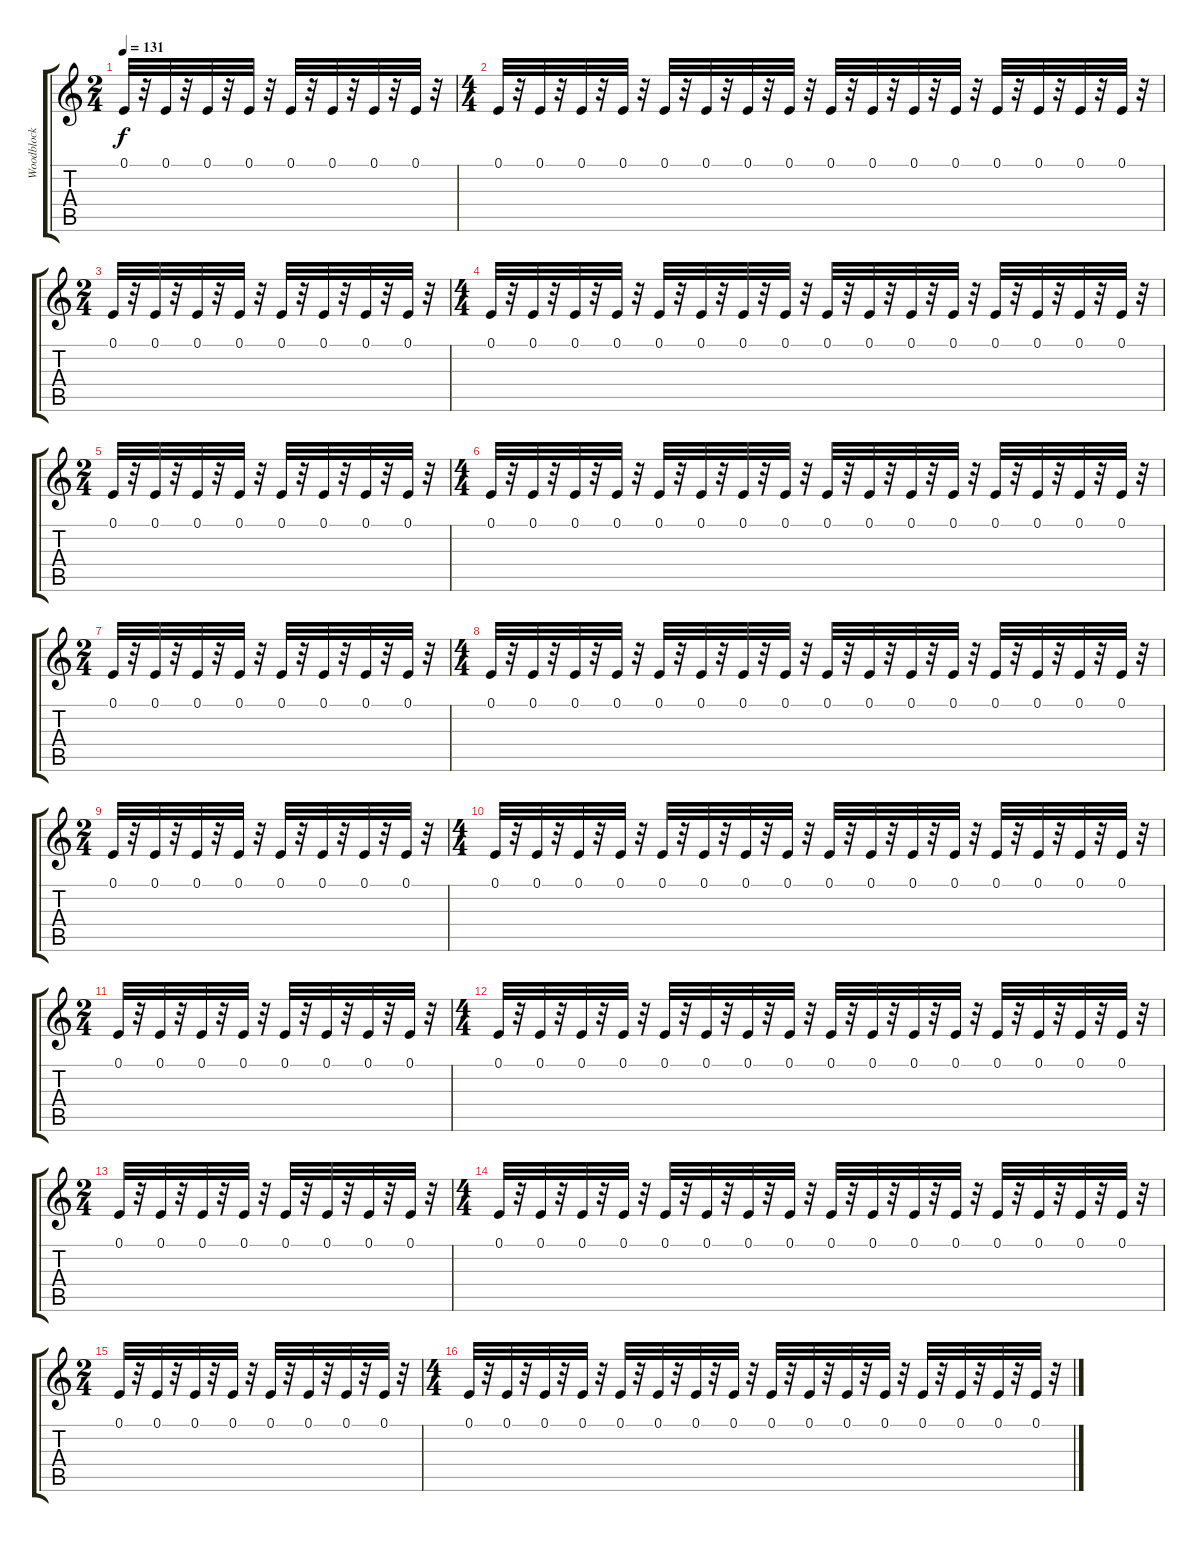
\track ("Woodblock" "Woodblock") {instrument woodblock}
\staff {score tabs}
\tuning (E4 B3 G3 D3 A2 E2) {hide}
\ts (2 4)
\tempo 131
\clef g2
\ks c
0.1.32{dy f balance 3} r.32 0.1.32 r.32 0.1.32 r.32 0.1.32 r.32 0.1.32 r.32 0.1.32 r.32 0.1.32 r.32 0.1.32 r.32 |
\ts (4 4)
0.1.32{balance 3} r.32 0.1.32 r.32 0.1.32 r.32 0.1.32 r.32 0.1.32 r.32 0.1.32 r.32 0.1.32 r.32 0.1.32 r.32 0.1.32 r.32 0.1.32 r.32 0.1.32 r.32 0.1.32 r.32 0.1.32 r.32 0.1.32 r.32 0.1.32 r.32 0.1.32 r.32 |
\ts (2 4)
0.1.32{balance 3} r.32 0.1.32 r.32 0.1.32 r.32 0.1.32 r.32 0.1.32 r.32 0.1.32 r.32 0.1.32 r.32 0.1.32 r.32 |
\ts (4 4)
0.1.32{balance 3} r.32 0.1.32 r.32 0.1.32 r.32 0.1.32 r.32 0.1.32 r.32 0.1.32 r.32 0.1.32 r.32 0.1.32 r.32 0.1.32 r.32 0.1.32 r.32 0.1.32 r.32 0.1.32 r.32 0.1.32 r.32 0.1.32 r.32 0.1.32 r.32 0.1.32 r.32 |
\ts (2 4)
0.1.32{balance 3} r.32 0.1.32 r.32 0.1.32 r.32 0.1.32 r.32 0.1.32 r.32 0.1.32 r.32 0.1.32 r.32 0.1.32 r.32 |
\ts (4 4)
0.1.32{balance 3} r.32 0.1.32 r.32 0.1.32 r.32 0.1.32 r.32 0.1.32 r.32 0.1.32 r.32 0.1.32 r.32 0.1.32 r.32 0.1.32 r.32 0.1.32 r.32 0.1.32 r.32 0.1.32 r.32 0.1.32 r.32 0.1.32 r.32 0.1.32 r.32 0.1.32 r.32 |
\ts (2 4)
0.1.32{balance 3} r.32 0.1.32 r.32 0.1.32 r.32 0.1.32 r.32 0.1.32 r.32 0.1.32 r.32 0.1.32 r.32 0.1.32 r.32 |
\ts (4 4)
0.1.32{balance 3} r.32 0.1.32 r.32 0.1.32 r.32 0.1.32 r.32 0.1.32 r.32 0.1.32 r.32 0.1.32 r.32 0.1.32 r.32 0.1.32 r.32 0.1.32 r.32 0.1.32 r.32 0.1.32 r.32 0.1.32 r.32 0.1.32 r.32 0.1.32 r.32 0.1.32 r.32 |
\ts (2 4)
0.1.32{balance 3} r.32 0.1.32 r.32 0.1.32 r.32 0.1.32 r.32 0.1.32 r.32 0.1.32 r.32 0.1.32 r.32 0.1.32 r.32 |
\ts (4 4)
0.1.32{balance 3} r.32 0.1.32 r.32 0.1.32 r.32 0.1.32 r.32 0.1.32 r.32 0.1.32 r.32 0.1.32 r.32 0.1.32 r.32 0.1.32 r.32 0.1.32 r.32 0.1.32 r.32 0.1.32 r.32 0.1.32 r.32 0.1.32 r.32 0.1.32 r.32 0.1.32 r.32 |
\ts (2 4)
0.1.32{balance 3} r.32 0.1.32 r.32 0.1.32 r.32 0.1.32 r.32 0.1.32 r.32 0.1.32 r.32 0.1.32 r.32 0.1.32 r.32 |
\ts (4 4)
0.1.32{balance 3} r.32 0.1.32 r.32 0.1.32 r.32 0.1.32 r.32 0.1.32 r.32 0.1.32 r.32 0.1.32 r.32 0.1.32 r.32 0.1.32 r.32 0.1.32 r.32 0.1.32 r.32 0.1.32 r.32 0.1.32 r.32 0.1.32 r.32 0.1.32 r.32 0.1.32 r.32 |
\ts (2 4)
0.1.32{balance 3} r.32 0.1.32 r.32 0.1.32 r.32 0.1.32 r.32 0.1.32 r.32 0.1.32 r.32 0.1.32 r.32 0.1.32 r.32 |
\ts (4 4)
0.1.32{balance 3} r.32 0.1.32 r.32 0.1.32 r.32 0.1.32 r.32 0.1.32 r.32 0.1.32 r.32 0.1.32 r.32 0.1.32 r.32 0.1.32 r.32 0.1.32 r.32 0.1.32 r.32 0.1.32 r.32 0.1.32 r.32 0.1.32 r.32 0.1.32 r.32 0.1.32 r.32 |
\ts (2 4)
0.1.32{balance 3} r.32 0.1.32 r.32 0.1.32 r.32 0.1.32 r.32 0.1.32 r.32 0.1.32 r.32 0.1.32 r.32 0.1.32 r.32 |
\ts (4 4)
0.1.32{balance 3} r.32 0.1.32 r.32 0.1.32 r.32 0.1.32 r.32 0.1.32 r.32 0.1.32 r.32 0.1.32 r.32 0.1.32 r.32 0.1.32 r.32 0.1.32 r.32 0.1.32 r.32 0.1.32 r.32 0.1.32 r.32 0.1.32 r.32 0.1.32 r.32 0.1.32 r.32
